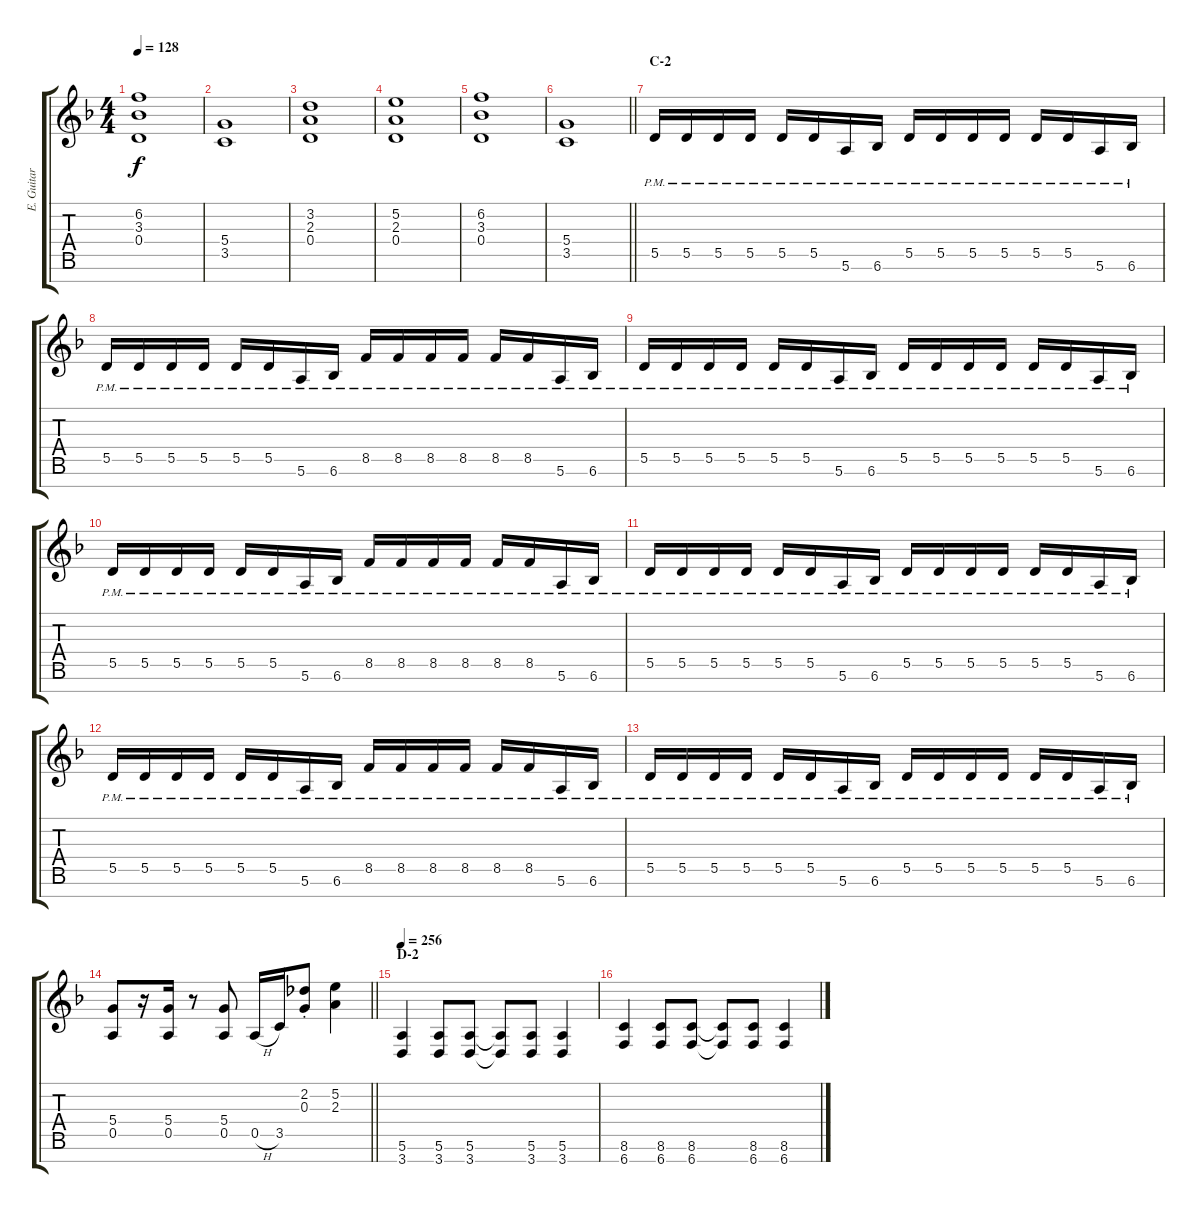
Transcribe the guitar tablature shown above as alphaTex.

\track ("E. Guitar I" "E. Guitar ") {instrument overdrivenguitar}
\staff {score tabs}
\tuning (E4 B3 G3 D3 A2 E2 B1) {hide}
\ts (4 4)
\tempo 128
\clef g2
\ks f
(6.2 3.3 0.4).1{dy f} |
(5.4 3.5).1 |
(3.2 2.3 0.4).1 |
(5.2 2.3 0.4).1 |
(6.2 3.3 0.4).1 |
\barLineRight lightlight
(5.4 3.5).1 |
\section ("" "C-2")
5.5{pm}.16 5.5{pm}.16 5.5{pm}.16 5.5{pm}.16 5.5{pm}.16 5.5{pm}.16 5.6{pm}.16 6.6{pm}.16 5.5{pm}.16 5.5{pm}.16 5.5{pm}.16 5.5{pm}.16 5.5{pm}.16 5.5{pm}.16 5.6{pm}.16 6.6{pm}.16 |
5.5{pm}.16 5.5{pm}.16 5.5{pm}.16 5.5{pm}.16 5.5{pm}.16 5.5{pm}.16 5.6{pm}.16 6.6{pm}.16 8.5{pm}.16 8.5{pm}.16 8.5{pm}.16 8.5{pm}.16 8.5{pm}.16 8.5{pm}.16 5.6{pm}.16 6.6{pm}.16 |
5.5{pm}.16 5.5{pm}.16 5.5{pm}.16 5.5{pm}.16 5.5{pm}.16 5.5{pm}.16 5.6{pm}.16 6.6{pm}.16 5.5{pm}.16 5.5{pm}.16 5.5{pm}.16 5.5{pm}.16 5.5{pm}.16 5.5{pm}.16 5.6{pm}.16 6.6{pm}.16 |
5.5{pm}.16 5.5{pm}.16 5.5{pm}.16 5.5{pm}.16 5.5{pm}.16 5.5{pm}.16 5.6{pm}.16 6.6{pm}.16 8.5{pm}.16 8.5{pm}.16 8.5{pm}.16 8.5{pm}.16 8.5{pm}.16 8.5{pm}.16 5.6{pm}.16 6.6{pm}.16 |
5.5{pm}.16 5.5{pm}.16 5.5{pm}.16 5.5{pm}.16 5.5{pm}.16 5.5{pm}.16 5.6{pm}.16 6.6{pm}.16 5.5{pm}.16 5.5{pm}.16 5.5{pm}.16 5.5{pm}.16 5.5{pm}.16 5.5{pm}.16 5.6{pm}.16 6.6{pm}.16 |
5.5{pm}.16 5.5{pm}.16 5.5{pm}.16 5.5{pm}.16 5.5{pm}.16 5.5{pm}.16 5.6{pm}.16 6.6{pm}.16 8.5{pm}.16 8.5{pm}.16 8.5{pm}.16 8.5{pm}.16 8.5{pm}.16 8.5{pm}.16 5.6{pm}.16 6.6{pm}.16 |
5.5{pm}.16 5.5{pm}.16 5.5{pm}.16 5.5{pm}.16 5.5{pm}.16 5.5{pm}.16 5.6{pm}.16 6.6{pm}.16 5.5{pm}.16 5.5{pm}.16 5.5{pm}.16 5.5{pm}.16 5.5{pm}.16 5.5{pm}.16 5.6{pm}.16 6.6{pm}.16 |
\barLineRight lightlight
(5.4 0.5).8 r.16 (5.4 0.5).16 r.8 (5.4 0.5).8 0.5{h}.16 3.5.16 (2.2{st} 0.3{st}).8 (5.2 2.3).4 |
\section ("" "D-2")
\tempo 256
(5.6 3.7).4 (5.6 3.7).8 (5.6 3.7).8 (5.6{t} 3.7{t}).8 (5.6 3.7).8 (5.6 3.7).4 |
(8.6 6.7).4 (8.6 6.7).8 (8.6 6.7).8 (8.6{t} 6.7{t}).8 (8.6 6.7).8 (8.6 6.7).4
